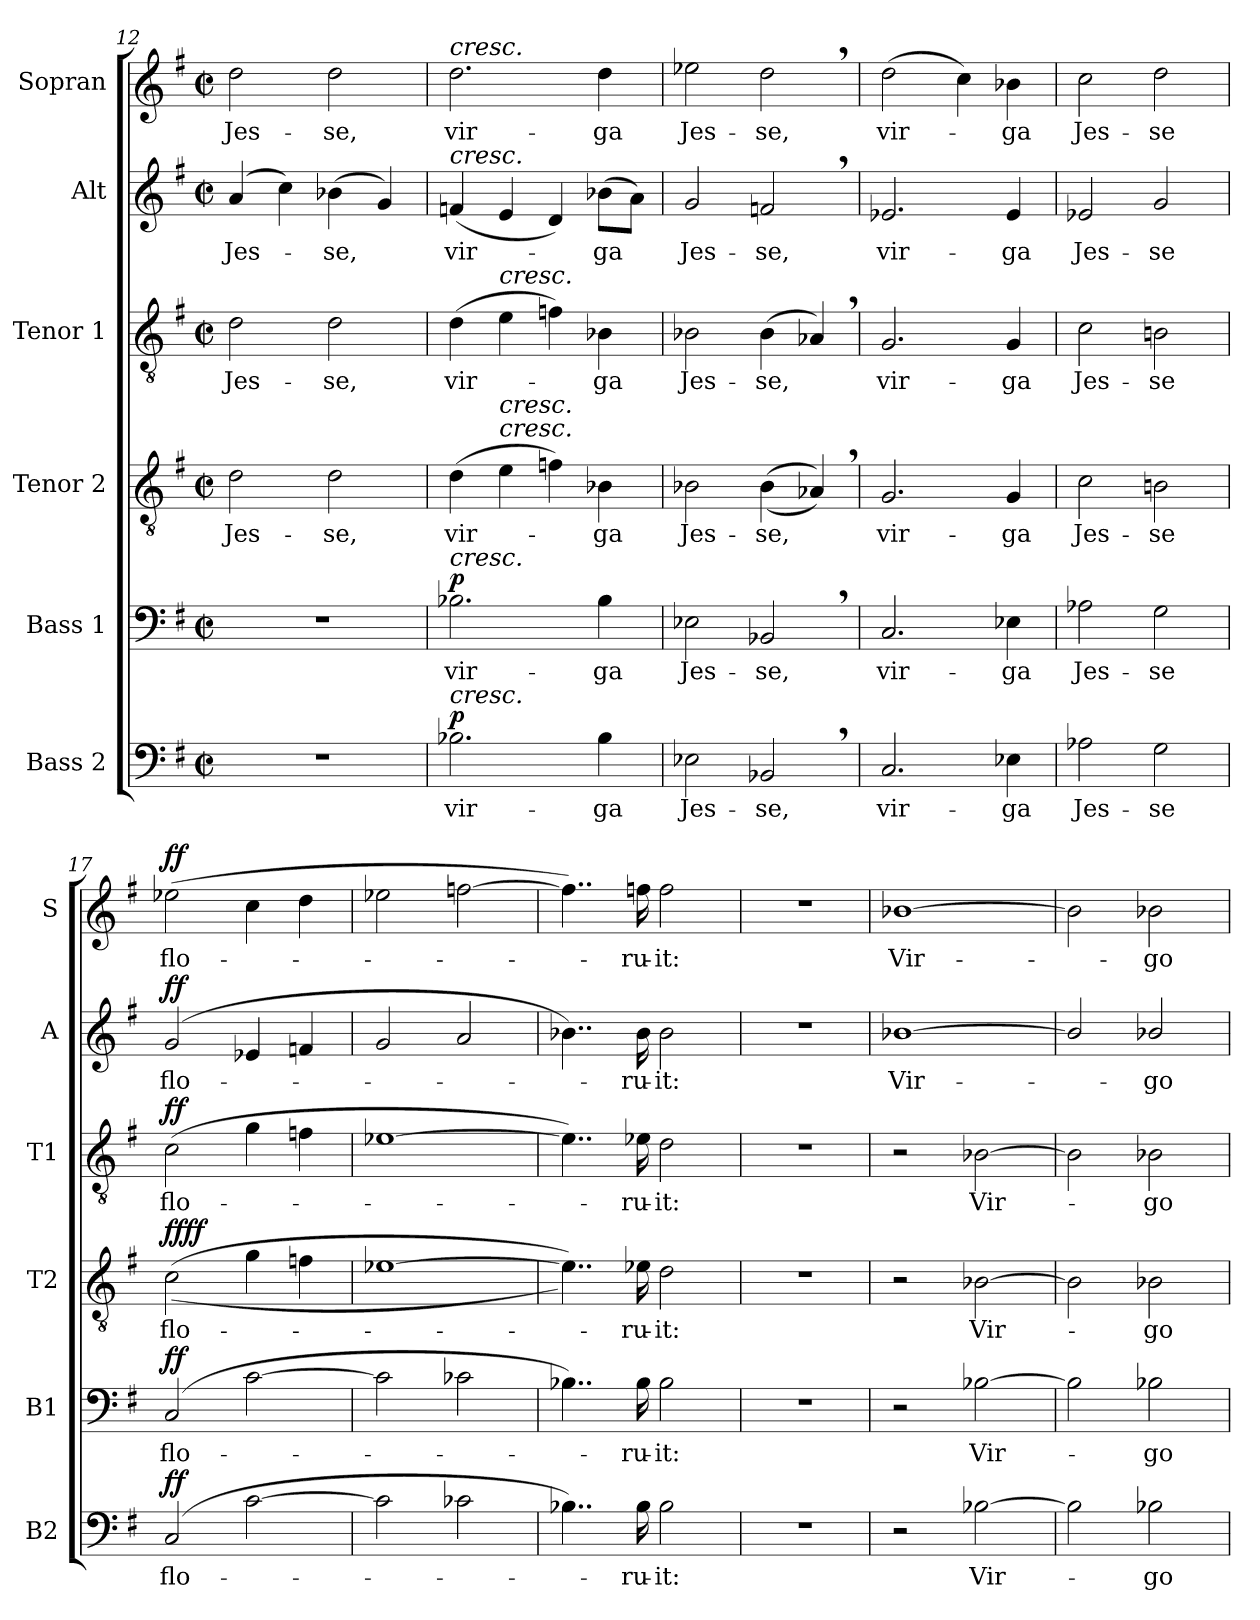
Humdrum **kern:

**kern	**text	**dynam	**kern	**text	**dynam	**kern	**text	**dynam	**kern	**text	**dynam	**kern	**text	**dynam	**kern	**text	**dynam
*part6	*part6	*part6	*part5	*part5	*part5	*part4	*part4	*part4	*part3	*part3	*part3	*part2	*part2	*part2	*part1	*part1	*part1
*staff6	*staff6	*staff6	*staff5	*staff5	*staff5	*staff4	*staff4	*staff4	*staff3	*staff3	*staff3	*staff2	*staff2	*staff2	*staff1	*staff1	*staff1
*I"Bass 2	*	*	*I"Bass 1	*	*	*I"Tenor 2	*	*	*I"Tenor 1	*	*	*I"Alt	*	*	*I"Sopran	*	*
*I'B2	*	*	*I'B1	*	*	*I'T2	*	*	*I'T1	*	*	*I'A	*	*	*I'S	*	*
*clefF4	*	*	*clefF4	*	*	*clefGv2	*	*	*clefGv2	*	*	*clefG2	*	*	*clefG2	*	*
*k[f#]	*	*	*k[f#]	*	*	*k[f#]	*	*	*k[f#]	*	*	*k[f#]	*	*	*k[f#]	*	*
*G:	*	*	*G:	*	*	*G:	*	*	*G:	*	*	*G:	*	*	*G:	*	*
*M2/2	*	*	*M2/2	*	*	*M2/2	*	*	*M2/2	*	*	*M2/2	*	*	*M2/2	*	*
*met(c|)	*	*	*met(c|)	*	*	*met(c|)	*	*	*met(c|)	*	*	*met(c|)	*	*	*met(c|)	*	*
=12	=12	=12	=12	=12	=12	=12	=12	=12	=12	=12	=12	=12	=12	=12	=12	=12	=12
!	!	!	!	!	!	!	!LO:LY:b	!	!	!LO:LY:b	!	!	!LO:LY:b	!	!	!LO:LY:b	!
1r	.	.	1r	.	.	2d\	Jes-	.	2d\	Jes-	.	(>4a/	Jes-	.	2dd\	Jes-	.
.	.	.	.	.	.	.	.	.	.	.	.	4cc\)	.	.	.	.	.
!	!	!	!	!	!	!	!LO:LY:b	!	!	!LO:LY:b	!	!	!LO:LY:b	!	!	!LO:LY:b	!
.	.	.	.	.	.	2d\	-se,	.	2d\	-se,	.	(>4b-X\	-se,	.	2dd\	-se,	.
.	.	.	.	.	.	.	.	.	.	.	.	4g/)	.	.	.	.	.
=13	=13	=13	=13	=13	=13	=13	=13	=13	=13	=13	=13	=13	=13	=13	=13	=13	=13
!	!	!	!	!	!	!	!	!	!	!	!	!	!	!	!LO:TX:a:i:t=cresc.	!	!
!	!	!	!	!	!	!	!	!	!	!	!	!LO:TX:a:i:t=cresc.	!	!	!	!	!
!	!	!	!LO:TX:a:i:t=cresc.	!	!	!	!	!	!	!	!	!	!	!	!	!	!
!LO:TX:a:i:t=cresc.	!	!	!	!	!	!	!	!	!	!	!	!	!	!	!	!	!
!	!LO:LY:b	!LO:DY:a	!	!LO:LY:b	!LO:DY:a	!	!LO:LY:b	!	!	!LO:LY:b	!	!	!LO:LY:b	!	!	!LO:LY:b	!
2.B-X\	vir-	p	2.B-X\	vir-	p	(<4d\	vir-	.	(<4d\	vir-	.	(>4fn/	vir-	.	2.dd\	vir-	.
!	!	!	!	!	!	!	!	!	!LO:TX:a:i:t=cresc.	!	!	!	!	!	!	!	!
!	!	!	!	!	!	!LO:TX:a:i:t=cresc.	!	!	!	!	!	!	!	!	!	!	!
!	!	!	!	!	!	!LO:TX:a:i:t=cresc.	!	!	!	!	!	!	!	!	!	!	!
.	.	.	.	.	.	4e\	.	.	4e\	.	.	4e/	.	.	.	.	.
.	.	.	.	.	.	4fn\)	.	.	4fn\)	.	.	4d/)	.	.	.	.	.
!	!LO:LY:b	!	!	!LO:LY:b	!	!	!LO:LY:b	!	!	!LO:LY:b	!	!	!LO:LY:b	!	!	!LO:LY:b	!
4B-\	-ga	.	4B-\	-ga	.	4B-X\	-ga	.	4B-X\	-ga	.	(>8b-X\L	-ga	.	4dd\	-ga	.
.	.	.	.	.	.	.	.	.	.	.	.	8a\J)	.	.	.	.	.
!!LO:PB:g=z
=14	=14	=14	=14	=14	=14	=14	=14	=14	=14	=14	=14	=14	=14	=14	=14	=14	=14
!	!LO:LY:b	!	!	!LO:LY:b	!	!	!LO:LY:b	!	!	!LO:LY:b	!	!	!LO:LY:b	!	!	!LO:LY:b	!
2E-X\	Jes-	.	2E-X\	Jes-	.	2B-X\	Jes-	.	2B-X\	Jes-	.	2g/	Jes-	.	2ee-X\	Jes-	.
!	!LO:LY:b	!	!	!LO:LY:b	!	!	!LO:LY:b	!	!	!LO:LY:b	!	!	!LO:LY:b	!	!	!LO:LY:b	!
2BB-X,/	-se,	.	2BB-X,/	-se,	.	(>(>4B-\	-se,	.	(>4B-\	-se,	.	2fn,/	-se,	.	2dd,\	-se,	.
.	.	.	.	.	.	4A-X,/))	.	.	4A-X,/)	.	.	.	.	.	.	.	.
=15	=15	=15	=15	=15	=15	=15	=15	=15	=15	=15	=15	=15	=15	=15	=15	=15	=15
!	!LO:LY:b	!	!	!LO:LY:b	!	!	!LO:LY:b	!	!	!LO:LY:b	!	!	!LO:LY:b	!	!	!LO:LY:b	!
2.C/	vir-	.	2.C/	vir-	.	2.G/	vir-	.	2.G/	vir-	.	2.e-X/	vir-	.	(>2dd\	vir-	.
.	.	.	.	.	.	.	.	.	.	.	.	.	.	.	4cc\)	.	.
!	!LO:LY:b	!	!	!LO:LY:b	!	!	!LO:LY:b	!	!	!LO:LY:b	!	!	!LO:LY:b	!	!	!LO:LY:b	!
4E-X\	-ga	.	4E-X\	-ga	.	4G/	-ga	.	4G/	-ga	.	4e-/	-ga	.	4b-X\	-ga	.
=16	=16	=16	=16	=16	=16	=16	=16	=16	=16	=16	=16	=16	=16	=16	=16	=16	=16
!	!LO:LY:b	!	!	!LO:LY:b	!	!	!LO:LY:b	!	!	!LO:LY:b	!	!	!LO:LY:b	!	!	!LO:LY:b	!
2A-X\	Jes-	.	2A-X\	Jes-	.	2c\	Jes-	.	2c\	Jes-	.	2e-X/	Jes-	.	2cc\	Jes-	.
!	!LO:LY:b	!	!	!LO:LY:b	!	!	!LO:LY:b	!	!	!LO:LY:b	!	!	!LO:LY:b	!	!	!LO:LY:b	!
2G\	-se	.	2G\	-se	.	2Bn\	-se	.	2Bn\	-se	.	2g/	-se	.	2dd\	-se	.
=17	=17	=17	=17	=17	=17	=17	=17	=17	=17	=17	=17	=17	=17	=17	=17	=17	=17
!	!LO:LY:b	!LO:DY:b	!	!LO:LY:b	!LO:DY:b	!	!LO:LY:b	!LO:DY:b	!	!LO:LY:b	!	!	!LO:LY:b	!	!	!LO:LY:b	!
!	!	!	!	!	!	!	!	!LO:DY:n=1:b	!	!	!LO:DY:b	!	!	!LO:DY:b	!	!	!LO:DY:b
(>2C/	flo-	ff	(>2C/	flo-	ff	(>(>2c\	flo-	ff ff	(>2c\	flo-	ff	(>2g/	flo-	ff	(>2ee-X\	flo-	ff
[2c\	.	.	[2c\	.	.	4g\	.	.	4g\	.	.	4e-X/	.	.	4cc\	.	.
.	.	.	.	.	.	4fn\	.	.	4fn\	.	.	4fn/	.	.	4dd\	.	.
=18	=18	=18	=18	=18	=18	=18	=18	=18	=18	=18	=18	=18	=18	=18	=18	=18	=18
2c\]	.	.	2c\]	.	.	[1e-X	.	.	[1e-X	.	.	2g/	.	.	2ee-X\	.	.
2c-X\	.	.	2c-X\	.	.	.	.	.	.	.	.	2a/	.	.	[2ffn\	.	.
=19	=19	=19	=19	=19	=19	=19	=19	=19	=19	=19	=19	=19	=19	=19	=19	=19	=19
4..B-X\)	.	.	4..B-X\)	.	.	4..e-\]))	.	.	4..e-\])	.	.	4..b-X\)	.	.	4..ff\])	.	.
!	!LO:LY:b	!	!	!LO:LY:b	!	!	!LO:LY:b	!	!	!LO:LY:b	!	!	!LO:LY:b	!	!	!LO:LY:b	!
16B-\	-ru-	.	16B-\	-ru-	.	16e-X\	-ru-	.	16e-X\	-ru-	.	16b-\	-ru-	.	16ffn\	-ru-	.
!	!LO:LY:b	!	!	!LO:LY:b	!	!	!LO:LY:b	!	!	!LO:LY:b	!	!	!LO:LY:b	!	!	!LO:LY:b	!
2B-\	-it:	.	2B-\	-it:	.	2d\	-it:	.	2d\	-it:	.	2b-\	-it:	.	2ff\	-it:	.
=20	=20	=20	=20	=20	=20	=20	=20	=20	=20	=20	=20	=20	=20	=20	=20	=20	=20
1r	.	.	1r	.	.	1r	.	.	1r	.	.	1r	.	.	1r	.	.
!!LO:LB:g=z
=21	=21	=21	=21	=21	=21	=21	=21	=21	=21	=21	=21	=21	=21	=21	=21	=21	=21
!	!	!	!	!	!	!	!	!	!	!	!	!	!LO:LY:b	!LO:DY:b	!	!LO:LY:b	!
!	!	!	!	!	!	!	!	!	!	!	!	!	!	!LO:DY:n=1:a	!	!	!LO:DY:a
!	!	!	!	!	!	!	!	!	!	!	!	!	!	!	!	!	!LO:DY:n=1:b
2r	.	.	2r	.	.	2r	.	.	2r	.	.	[1b-X	Vir-	ff other-dynamics	[1b-X	Vir-	other-dynamics ff
!	!LO:LY:b	!LO:DY:a	!	!LO:LY:b	!	!	!LO:LY:b	!	!	!LO:LY:b	!	!	!	!	!	!	!
!	!	!LO:DY:n=1:a	!	!	!LO:DY:a	!	!	!	!	!	!	!	!	!	!	!	!
!	!	!	!	!	!LO:DY:n=1:a	!	!	!LO:DY:b	!	!	!	!	!	!	!	!	!
!	!	!	!	!	!	!	!	!LO:DY:n=1:a	!	!	!	!	!	!	!	!	!
!	!	!	!	!	!	!	!	!LO:DY:n=2:b	!	!	!	!	!	!	!	!	!
!	!	!	!	!	!	!	!	!LO:DY:n=3:a	!	!	!LO:DY:b	!	!	!	!	!	!
!	!	!	!	!	!	!	!	!	!	!	!LO:DY:n=1:a	!	!	!	!	!	!
[2B-X\	Vir-	ff other-dynamics	[2B-X\	Vir-	ff other-dynamics	[2B-X\	Vir-	ff other-dynamics ff other-dynamics	[2B-X\	Vir-	ff other-dynamics	.	.	.	.	.	.
=22	=22	=22	=22	=22	=22	=22	=22	=22	=22	=22	=22	=22	=22	=22	=22	=22	=22
2B-\]	.	.	2B-\]	.	.	2B-\]	.	.	2B-\]	.	.	2b-/]	.	.	2b-\]	.	.
!	!LO:LY:b	!	!	!LO:LY:b	!	!	!LO:LY:b	!	!	!LO:LY:b	!	!	!LO:LY:b	!	!	!LO:LY:b	!
2B-X\	-go	.	2B-X\	-go	.	2B-X\	-go	.	2B-X\	-go	.	2b-X/	-go	.	2b-X\	-go	.
=	=	=	=	=	=	=	=	=	=	=	=	=	=	=	=	=	=
*-	*-	*-	*-	*-	*-	*-	*-	*-	*-	*-	*-	*-	*-	*-	*-	*-	*-
